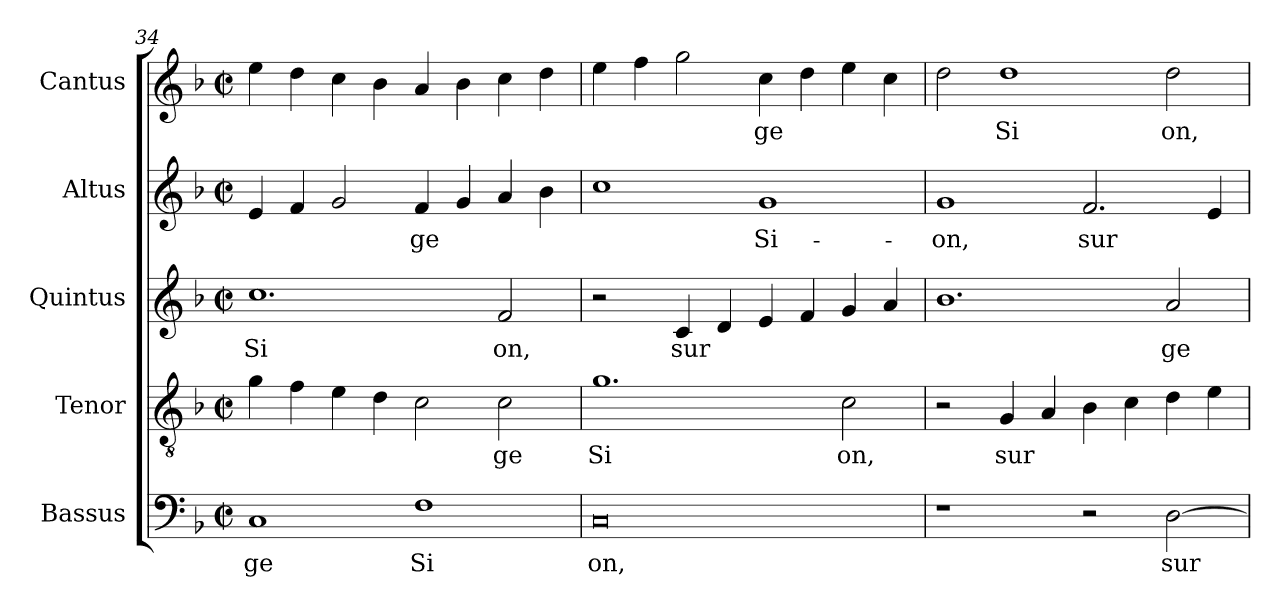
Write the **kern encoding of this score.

**kern	**text	**kern	**text	**kern	**text	**kern	**text	**kern	**text
*part5	*part5	*part4	*part4	*part3	*part3	*part2	*part2	*part1	*part1
*staff5	*staff5	*staff4	*staff4	*staff3	*staff3	*staff2	*staff2	*staff1	*staff1
*I"Bassus	*	*I"Tenor	*	*I"Quintus	*	*I"Altus	*	*I"Cantus	*
!!LO:PB:g=z
*clefF4	*	*clefGv2	*	*clefG2	*	*clefG2	*	*clefG2	*
*k[b-]	*	*k[b-]	*	*k[b-]	*	*k[b-]	*	*k[b-]	*
*F:	*	*F:	*	*F:	*	*F:	*	*F:	*
*M2/2	*	*M2/2	*	*M2/2	*	*M2/2	*	*M2/2	*
*met(c|)	*	*met(c|)	*	*met(c|)	*	*met(c|)	*	*met(c|)	*
=34	=34	=34	=34	=34	=34	=34	=34	=34	=34
!	!LO:LY:b:cj	!	!LO:LY:b:cj	!	!LO:LY:b:cj	!	!LO:LY:b:cj	!	!LO:LY:b:cj
1C	-ge	4g\	.	1.cc	Si	4e/	.	4ee\	.
!	!	!	!LO:LY:b:cj	!	!	!	!LO:LY:b:cj	!	!LO:LY:b:cj
.	.	4f\	.	.	.	4f/	.	4dd\	.
!	!	!	!LO:LY:b:cj	!	!	!	!LO:LY:b:cj	!	!LO:LY:b:cj
.	.	4e\	.	.	.	2g/	.	4cc\	.
!	!	!	!LO:LY:b:cj	!	!	!	!	!	!LO:LY:b:cj
.	.	4d\	.	.	.	.	.	4b-\	.
!	!LO:LY:b:cj	!	!LO:LY:b:cj	!	!	!	!LO:LY:b:cj	!	!LO:LY:b:cj
1F	Si	2c\	.	.	.	4f/	ge	4a/	.
!	!	!	!	!	!	!	!LO:LY:b:cj	!	!LO:LY:b:cj
.	.	.	.	.	.	4g/	.	4b-\	.
!	!	!	!LO:LY:b:cj	!	!LO:LY:b:cj	!	!LO:LY:b:cj	!	!LO:LY:b:cj
.	.	2c\	ge	2f/	on,	4a/	.	4cc\	.
!	!	!	!	!	!	!	!LO:LY:b:cj	!	!LO:LY:b:cj
.	.	.	.	.	.	4b-\	.	4dd\	.
=35	=35	=35	=35	=35	=35	=35	=35	=35	=35
!	!LO:LY:b:cj	!	!LO:LY:b:cj	!	!	!	!LO:LY:b:cj	!	!LO:LY:b:cj
0C	on,	1.g	Si	2r	.	1cc	.	4ee\	.
!	!	!	!	!	!	!	!	!	!LO:LY:b:cj
.	.	.	.	.	.	.	.	4ff\	.
!	!	!	!	!	!LO:LY:b:cj	!	!	!	!LO:LY:b:cj
.	.	.	.	4c/	sur	.	.	2gg\	.
!	!	!	!	!	!LO:LY:b:cj	!	!	!	!
.	.	.	.	4d/	.	.	.	.	.
!	!	!	!	!	!LO:LY:b:cj	!	!LO:LY:b:cj	!	!LO:LY:b:cj
.	.	.	.	4e/	.	1g	Si-	4cc\	ge
!	!	!	!	!	!LO:LY:b:cj	!	!	!	!LO:LY:b:cj
.	.	.	.	4f/	.	.	.	4dd\	.
!	!	!	!LO:LY:b:cj	!	!LO:LY:b:cj	!	!	!	!LO:LY:b:cj
.	.	2c\	on,	4g/	.	.	.	4ee\	.
!	!	!	!	!	!LO:LY:b:cj	!	!	!	!LO:LY:b:cj
.	.	.	.	4a/	.	.	.	4cc\	.
=36	=36	=36	=36	=36	=36	=36	=36	=36	=36
!	!	!	!	!	!LO:LY:b:cj	!	!LO:LY:b:cj	!	!LO:LY:b:cj
1r	.	2r	.	1.b-	.	1g	-on,	2dd\	.
!	!	!	!LO:LY:b:cj	!	!	!	!	!	!LO:LY:b:cj
.	.	4G/	sur	.	.	.	.	1dd	Si
!	!	!	!LO:LY:b:cj	!	!	!	!	!	!
.	.	4A/	.	.	.	.	.	.	.
!	!	!	!LO:LY:b:cj	!	!	!	!LO:LY:b:cj	!	!
2r	.	4B-\	.	.	.	2.f/	sur-	.	.
!	!	!	!LO:LY:b:cj	!	!	!	!	!	!
.	.	4c\	.	.	.	.	.	.	.
!	!LO:LY:b:cj	!	!LO:LY:b:cj	!	!LO:LY:b:cj	!	!	!	!LO:LY:b:cj
[>2D\	sur	4d\	.	2a/	ge	.	.	2dd\	on,
!	!	!	!LO:LY:b:cj	!	!	!	!LO:LY:b:cj	!	!
.	.	4e\	.	.	.	4e/	--	.	.
=	=	=	=	=	=	=	=	=	=
*-	*-	*-	*-	*-	*-	*-	*-	*-	*-
